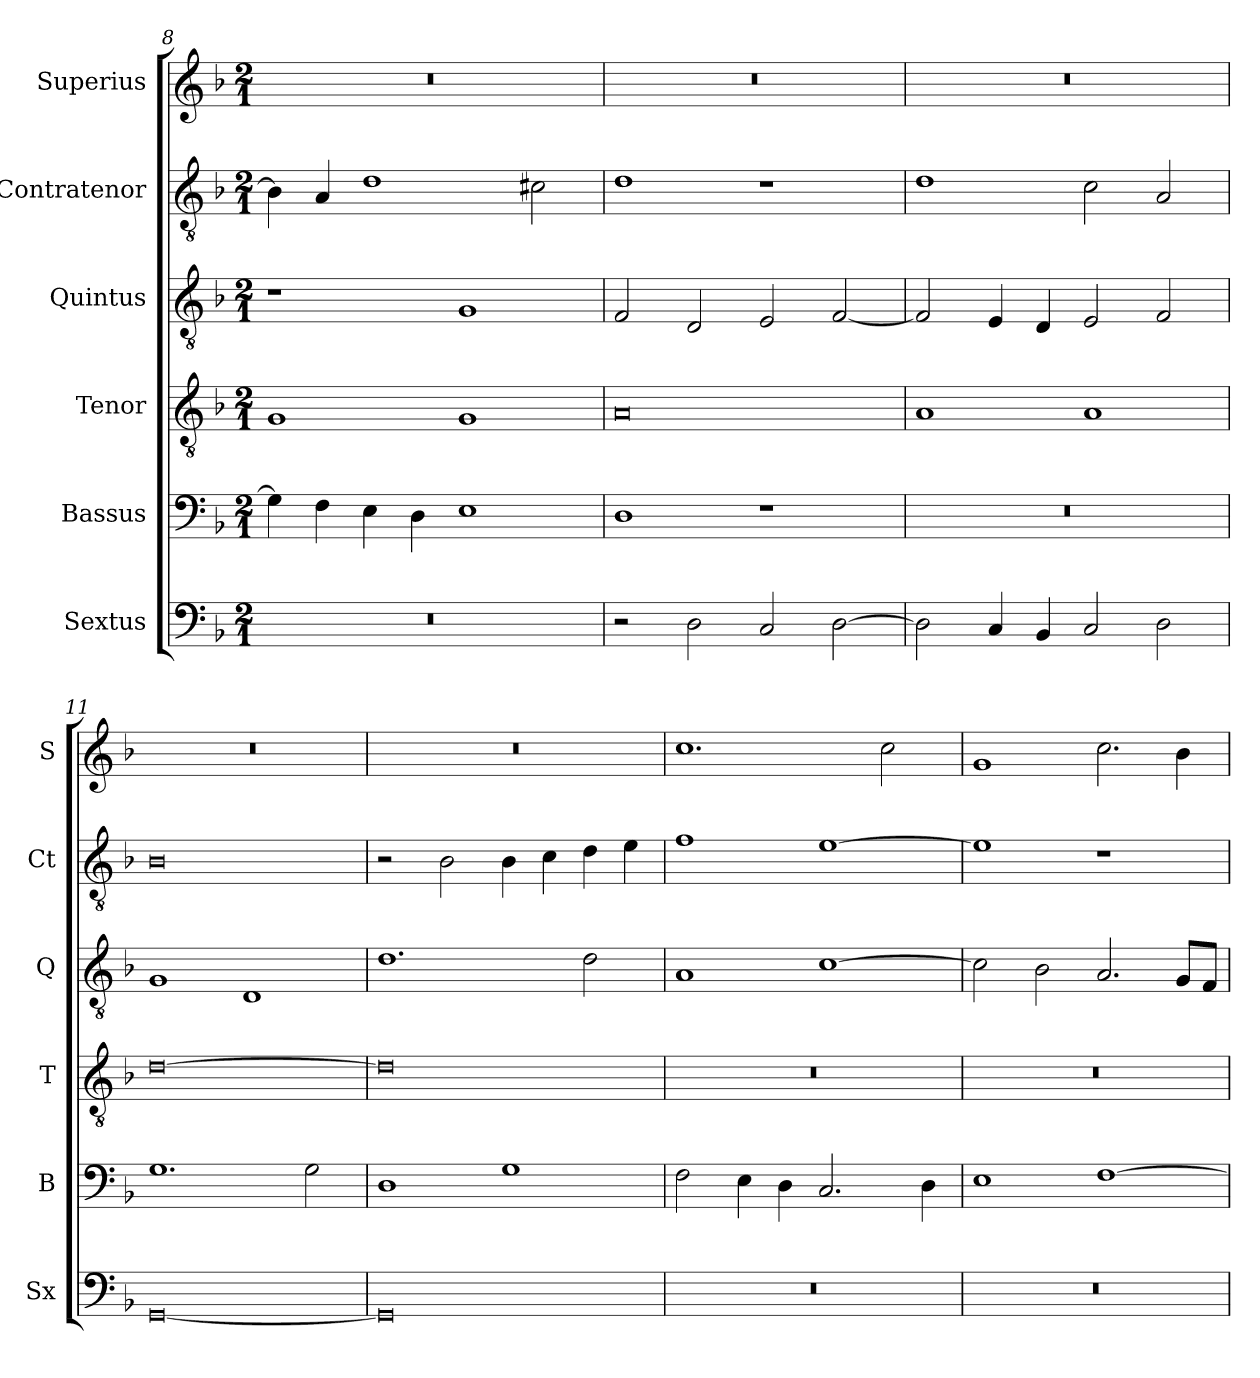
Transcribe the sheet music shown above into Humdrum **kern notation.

**kern	**kern	**kern	**kern	**kern	**kern
*part6	*part5	*part4	*part3	*part2	*part1
*staff6	*staff5	*staff4	*staff3	*staff2	*staff1
*I"Sextus	*I"Bassus	*I"Tenor	*I"Quintus	*I"Contratenor	*I"Superius
*I'Sx	*I'B	*I'T	*I'Q	*I'Ct	*I'S
*clefF4	*clefF4	*clefGv2	*clefGv2	*clefGv2	*clefG2
*k[b-]	*k[b-]	*k[b-]	*k[b-]	*k[b-]	*k[b-]
*M2/1	*M2/1	*M2/1	*M2/1	*M2/1	*M2/1
=8	=8	=8	=8	=8	=8
0r	4G\]	1G	1r	4B-\]	0r
.	4F\	.	.	4A/	.
.	4E\	.	.	1d	.
.	4D\	.	.	.	.
.	1E	1G	1G	.	.
.	.	.	.	2c#X\	.
=9	=9	=9	=9	=9	=9
2r	1D	0A	2F/	1d	0r
2D\	.	.	2D/	.	.
2C/	1r	.	2E/	1r	.
[2D\	.	.	[2F/	.	.
=10	=10	=10	=10	=10	=10
2D\]	0r	1A	2F/]	1d	0r
4C/	.	.	4E/	.	.
4BB-/	.	.	4D/	.	.
2C/	.	1A	2E/	2c\	.
2D\	.	.	2F/	2A/	.
=11	=11	=11	=11	=11	=11
[0GG	1.G	[0d	1G	0B-	0r
.	.	.	1D	.	.
.	2G\	.	.	.	.
=12	=12	=12	=12	=12	=12
0GG]	1D	0d]	1.d	2r	0r
.	.	.	.	2B-\	.
.	1G	.	.	4B-\	.
.	.	.	.	4c\	.
.	.	.	2d\	4d\	.
.	.	.	.	4e\	.
=13	=13	=13	=13	=13	=13
0r	2F\	0r	1A	1f	1.cc
.	4E\	.	.	.	.
.	4D\	.	.	.	.
.	2.C/	.	[1c	[1e	.
.	.	.	.	.	2cc\
.	4D\	.	.	.	.
=14	=14	=14	=14	=14	=14
0r	1E	0r	2c\]	1e]	1g
.	.	.	2B-\	.	.
.	[1F	.	2.A/	1r	2.cc\
.	.	.	8G/L	.	4b-\
.	.	.	8F/J	.	.
=	=	=	=	=	=
*-	*-	*-	*-	*-	*-
